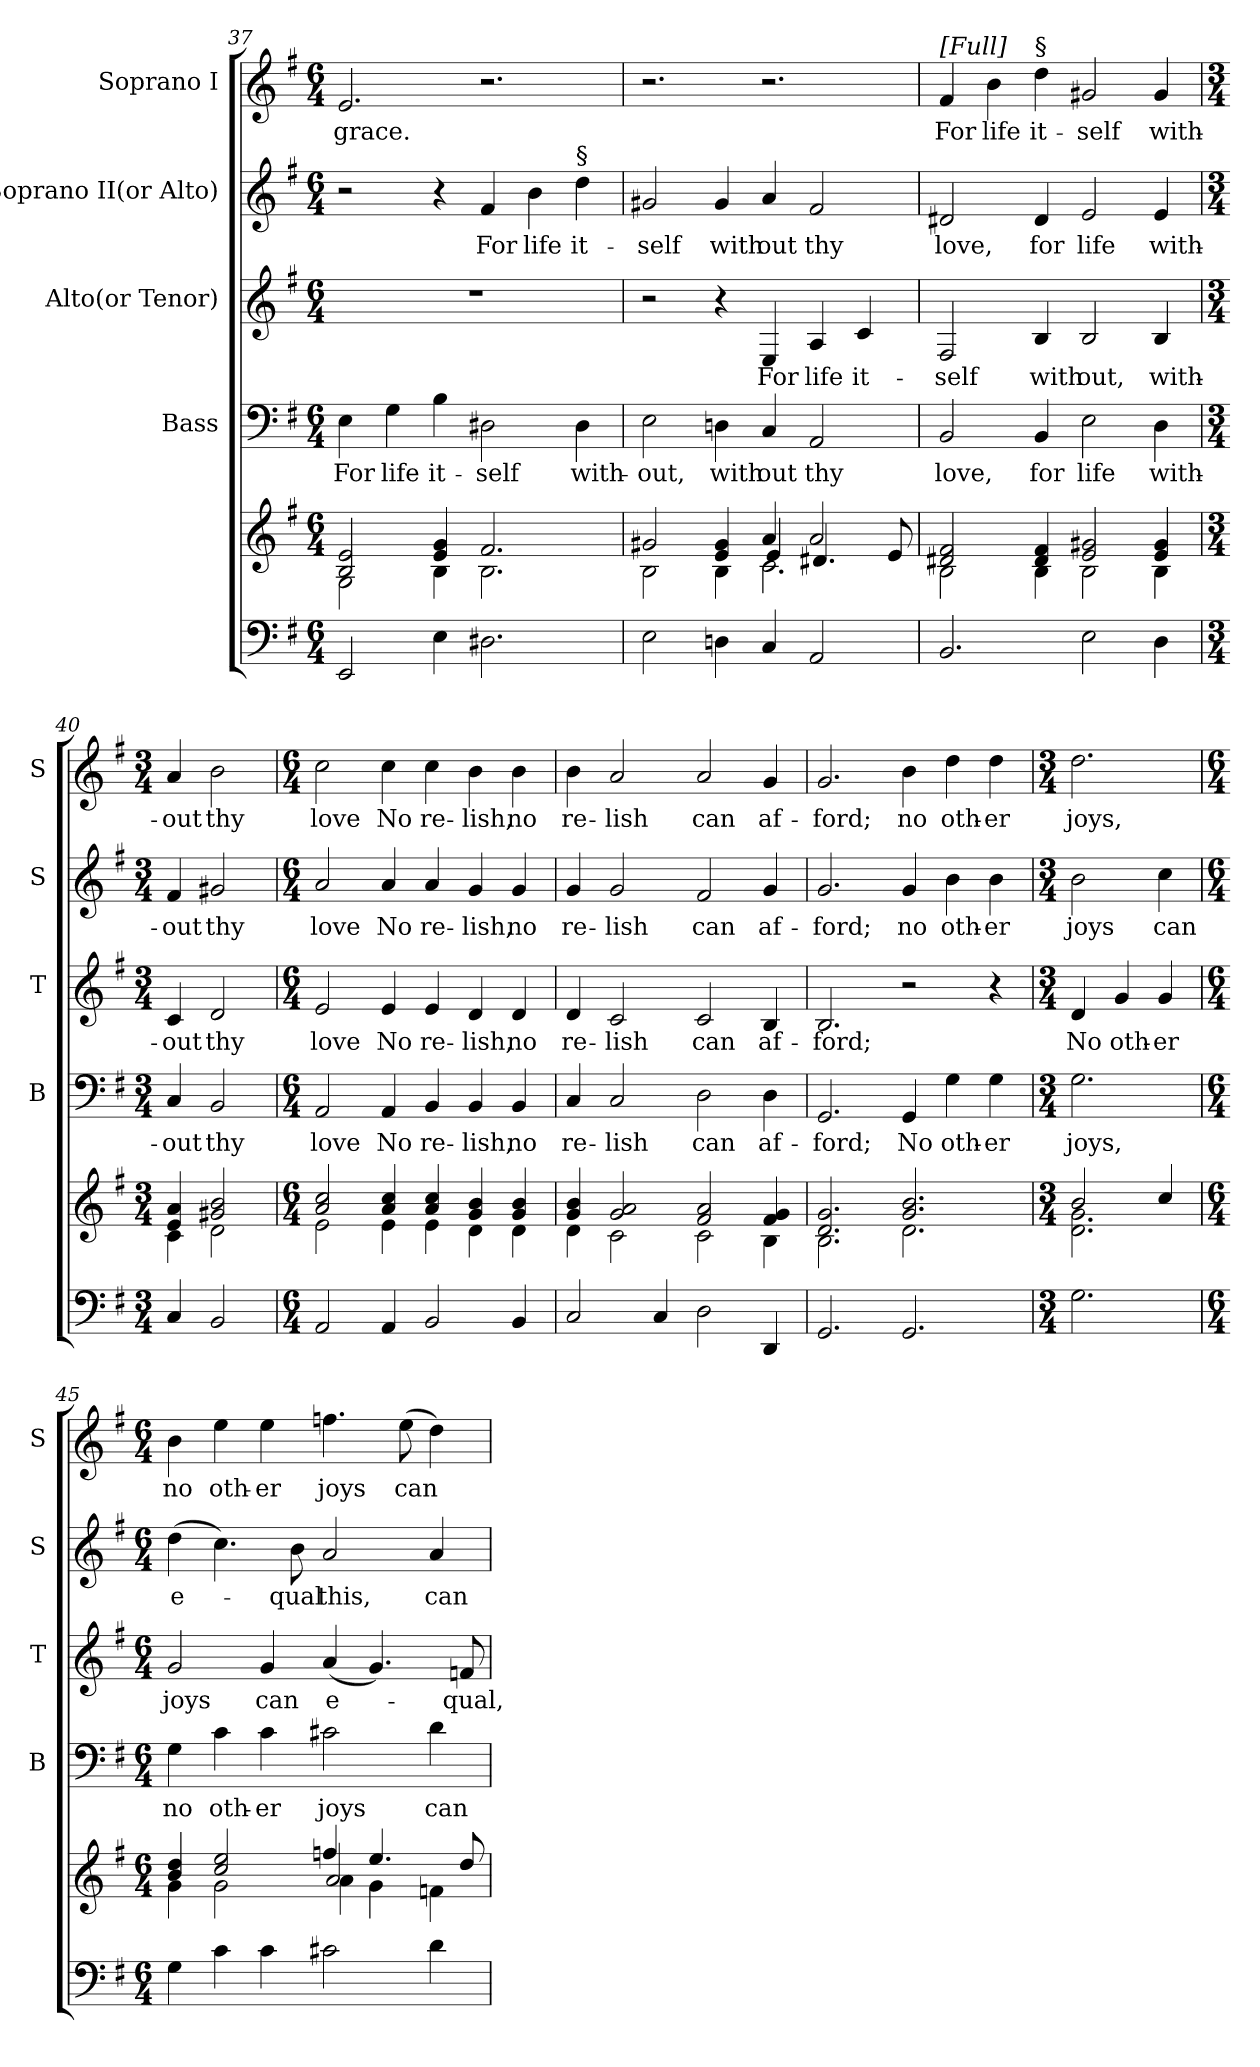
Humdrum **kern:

**kern	**kern	**kern	**text	**kern	**text	**kern	**text	**kern	**text
*part5	*part5	*part4	*part4	*part3	*part3	*part2	*part2	*part1	*part1
*staff6	*staff5	*staff4	*staff4	*staff3	*staff3	*staff2	*staff2	*staff1	*staff1
*	*	*I"Bass	*	*I"Alto(or Tenor)	*	*I"Soprano II(or Alto)	*	*I"Soprano I	*
*	*	*I'B	*	*I'T	*	*I'S	*	*I'S	*
*clefF4	*clefG2	*clefF4	*	*clefG2	*	*clefG2	*	*clefG2	*
*	*	*	*	*ITrd7c12	*	*	*	*	*
*k[f#]	*k[f#]	*k[f#]	*	*k[f#]	*	*k[f#]	*	*k[f#]	*
*G:	*G:	*G:	*	*G:	*	*G:	*	*G:	*
*M6/4	*M6/4	*M6/4	*	*M6/4	*	*M6/4	*	*M6/4	*
=37	=37	=37	=37	=37	=37	=37	=37	=37	=37
*	*^	*	*	*	*	*	*	*	*
!	!	!	!	!LO:LY:b	!LO:N:vis=1	!	!	!	!	!LO:LY:b
2EE/	2B/ 2e/	2G\	4E\	For	1.r	.	2r	.	2.e/	grace.
!	!	!	!	!LO:LY:b	!	!	!	!	!	!
.	.	.	4G\	life	.	.	.	.	.	.
!	!	!	!	!LO:LY:b	!	!	!	!	!	!
4E\	4e/ 4g/	4B\	4B\	it-	.	.	4r	.	.	.
!	!	!	!	!LO:LY:b	!	!	!	!LO:LY:b	!	!
2.D#X\	2.f#/	2.B\	2D#X\	-self	.	.	4f#/	For	2.r	.
!	!	!	!	!	!	!	!	!LO:LY:b	!	!
.	.	.	.	.	.	.	4b\	life	.	.
!	!	!	!	!	!	!	!LO:TX:a:t=§	!	!	!
!	!	!	!	!LO:LY:b	!	!	!	!LO:LY:b	!	!
.	.	.	4D#\	with-	.	.	4dd\	it-	.	.
=38	=38	=38	=38	=38	=38	=38	=38	=38	=38	=38
*	*	*^	*	*	*	*	*	*	*	*
!	!	!	!	!	!LO:LY:b	!	!	!	!LO:LY:b	!	!
2E\	2g#X/	2B\	2.ryy	2E\	-out,	2r	.	2g#X/	-self	2.r	.
!	!	!	!	!	!LO:LY:b	!	!	!	!LO:LY:b	!	!
4Dn\	4e/ 4g#/	4B\	.	4Dn\	with-	4r	.	4g#/	with-	.	.
!	!	!	!	!	!LO:LY:b	!	!LO:LY:b	!	!LO:LY:b	!	!
4C/	4a/	2.c\	4e/	4C/	-out	4EE/	For	4a/	-out	2.r	.
!	!	!	!	!	!LO:LY:b	!	!LO:LY:b	!	!LO:LY:b	!	!
2AA/	2a/	.	4.d#X/	2AA/	thy	4AA/	life	2f#/	thy	.	.
!	!	!	!	!	!	!	!LO:LY:b	!	!	!	!
.	.	.	.	.	.	4C/	it-	.	.	.	.
.	.	.	8e/	.	.	.	.	.	.	.	.
=39	=39	=39	=39	=39	=39	=39	=39	=39	=39	=39	=39
!	!	!	!	!	!	!	!	!	!	!LO:TX:a:B:t=[Full]	!
!	!	!	!	!	!LO:LY:b	!	!LO:LY:b	!	!LO:LY:b	!	!LO:LY:b
*	*	*v	*v	*	*	*	*	*	*	*	*
2.BB/	2d#X/ 2f#/	2B\	2BB/	love,	2FF#/	-self	2d#X/	love,	4f#/	For
!	!	!	!	!	!	!	!	!	!	!LO:LY:b
.	.	.	.	.	.	.	.	.	4b\	life
!	!	!	!	!	!	!	!	!	!LO:TX:a:t=§	!
!	!	!	!	!LO:LY:b	!	!LO:LY:b	!	!LO:LY:b	!	!LO:LY:b
.	4d#/ 4f#/	4B\	4BB/	for	4BB/	with-	4d#/	for	4dd\	it-
!	!	!	!	!LO:LY:b	!	!LO:LY:b	!	!LO:LY:b	!	!LO:LY:b
2E\	2e/ 2g#X/	2B\	2E\	life	2BB/	-out,	2e/	life	2g#X/	-self
!	!	!	!	!LO:LY:b	!	!LO:LY:b	!	!LO:LY:b	!	!LO:LY:b
4D\	4e/ 4g#/	4B\	4D\	with-	4BB/	with-	4e/	with-	4g#/	with-
=40	=40	=40	=40	=40	=40	=40	=40	=40	=40	=40
*M3/4	*M3/4	*	*M3/4	*	*M3/4	*	*M3/4	*	*M3/4	*
!	!	!	!	!LO:LY:b	!	!LO:LY:b	!	!LO:LY:b	!	!LO:LY:b
4C/	4e/ 4a/	4c\	4C/	-out	4C/	-out	4f#/	-out	4a/	-out
!	!	!	!	!LO:LY:b	!	!LO:LY:b	!	!LO:LY:b	!	!LO:LY:b
2BB/	2g#X/ 2b/	2d\	2BB/	thy	2D/	thy	2g#X/	thy	2b\	thy
=41	=41	=41	=41	=41	=41	=41	=41	=41	=41	=41
*M6/4	*M6/4	*	*M6/4	*	*M6/4	*	*M6/4	*	*M6/4	*
!	!	!	!	!LO:LY:b	!	!LO:LY:b	!	!LO:LY:b	!	!LO:LY:b
2AA/	2a/ 2cc/	2e\	2AA/	love	2E/	love	2a/	love	2cc\	love
!	!	!	!	!LO:LY:b	!	!LO:LY:b	!	!LO:LY:b	!	!LO:LY:b
4AA/	4a/ 4cc/	4e\	4AA/	No	4E/	No	4a/	No	4cc\	No
!	!	!	!	!LO:LY:b	!	!LO:LY:b	!	!LO:LY:b	!	!LO:LY:b
2BB/	4a/ 4cc/	4e\	4BB/	re-	4E/	re-	4a/	re-	4cc\	re-
!	!	!	!	!LO:LY:b	!	!LO:LY:b	!	!LO:LY:b	!	!LO:LY:b
.	4g/ 4b/	4d\	4BB/	-lish,	4D/	-lish,	4g/	-lish,	4b\	-lish,
!	!	!	!	!LO:LY:b	!	!LO:LY:b	!	!LO:LY:b	!	!LO:LY:b
4BB/	4g/ 4b/	4d\	4BB/	no	4D/	no	4g/	no	4b\	no
!!LO:PB:g=z
=42	=42	=42	=42	=42	=42	=42	=42	=42	=42	=42
!	!	!	!	!LO:LY:b	!	!LO:LY:b	!	!LO:LY:b	!	!LO:LY:b
2C/	4g/ 4b/	4d\	4C/	re-	4D/	re-	4g/	re-	4b\	re-
!	!	!	!	!LO:LY:b	!	!LO:LY:b	!	!LO:LY:b	!	!LO:LY:b
.	2g/ 2a/	2c\	2C/	-lish	2C/	-lish	2g/	-lish	2a/	-lish
4C/	.	.	.	.	.	.	.	.	.	.
!	!	!	!	!LO:LY:b	!	!LO:LY:b	!	!LO:LY:b	!	!LO:LY:b
2D\	2f#/ 2a/	2c\	2D\	can	2C/	can	2f#/	can	2a/	can
!	!	!	!	!LO:LY:b	!	!LO:LY:b	!	!LO:LY:b	!	!LO:LY:b
4DD/	4f#/ 4g/	4B\	4D\	af-	4BB/	af-	4g/	af-	4g/	af-
=43	=43	=43	=43	=43	=43	=43	=43	=43	=43	=43
!	!	!	!	!LO:LY:b	!	!LO:LY:b	!	!LO:LY:b	!	!LO:LY:b
2.GG/	2.d/ 2.g/	2.B\	2.GG/	-ford;	2.BB/	-ford;	2.g/	-ford;	2.g/	-ford;
!	!	!	!	!LO:LY:b	!	!	!	!LO:LY:b	!	!LO:LY:b
2.GG/	2.g/ 2.b/	2.d\	4GG/	No	2r	.	4g/	no	4b\	no
!	!	!	!	!LO:LY:b	!	!	!	!LO:LY:b	!	!LO:LY:b
.	.	.	4G\	oth-	.	.	4b\	oth-	4dd\	oth-
!	!	!	!	!LO:LY:b	!	!	!	!LO:LY:b	!	!LO:LY:b
.	.	.	4G\	-er	4r	.	4b\	-er	4dd\	-er
=44	=44	=44	=44	=44	=44	=44	=44	=44	=44	=44
*M3/4	*M3/4	*	*M3/4	*	*M3/4	*	*M3/4	*	*M3/4	*
!	!	!	!	!LO:LY:b	!	!LO:LY:b	!	!LO:LY:b	!	!LO:LY:b
2.G\	2b/	2.d\ 2.g\	2.G\	joys,	4D/	No	2b\	joys	2.dd\	joys,
!	!	!	!	!	!	!LO:LY:b	!	!	!	!
.	.	.	.	.	4G/	oth-	.	.	.	.
!	!	!	!	!	!	!LO:LY:b	!	!LO:LY:b	!	!
.	4cc/	.	.	.	4G/	-er	4cc\	can	.	.
*	*v	*v	*	*	*	*	*	*	*	*
=45	=45	=45	=45	=45	=45	=45	=45	=45	=45
*M6/4	*M6/4	*M6/4	*	*M6/4	*	*M6/4	*	*M6/4	*
*	*^	*	*	*	*	*	*	*	*
*	*	*^	*	*	*	*	*	*	*	*
!	!	!	!	!	!LO:LY:b	!	!LO:LY:b	!	!LO:LY:b	!	!LO:LY:b
4G\	4b/ 4dd/	4g\	2.ryy	4G\	no	2G/	joys	(>4dd\	e-	4b\	no
!	!	!	!	!	!LO:LY:b	!	!	!	!	!	!LO:LY:b
4c\	2cc/ 2ee/	2g\	.	4c\	oth-	.	.	4.cc\)	.	4ee\	oth-
!	!	!	!	!	!LO:LY:b	!	!LO:LY:b	!	!	!	!LO:LY:b
4c\	.	.	.	4c\	-er	4G/	can	.	.	4ee\	-er
!	!	!	!	!	!	!	!	!	!LO:LY:b	!	!
.	.	.	.	.	.	.	.	8b\	-qual	.	.
!	!	!	!	!	!LO:LY:b	!	!LO:LY:b	!	!LO:LY:b	!	!LO:LY:b
2c#X\	4ffn/	2a/	4a\	2c#X\	joys	(<4A/	e-	2a/	this,	4.ffn\	joys
.	4.ee/	.	4g\	.	.	4.G/)	.	.	.	.	.
!	!	!	!	!	!	!	!	!	!	!	!LO:LY:b
.	.	.	.	.	.	.	.	.	.	(>8ee\	can
!	!	!	!	!	!LO:LY:b	!	!	!	!LO:LY:b	!	!
4d\	.	4ryy	4fn\	4d\	can	.	.	4a/	can	4dd\)	.
!	!	!	!	!	!	!	!LO:LY:b	!	!	!	!
.	8dd/	.	.	.	.	8Fn/	-qual,	.	.	.	.
*	*v	*v	*v	*	*	*	*	*	*	*	*
=	=	=	=	=	=	=	=	=	=
*-	*-	*-	*-	*-	*-	*-	*-	*-	*-
